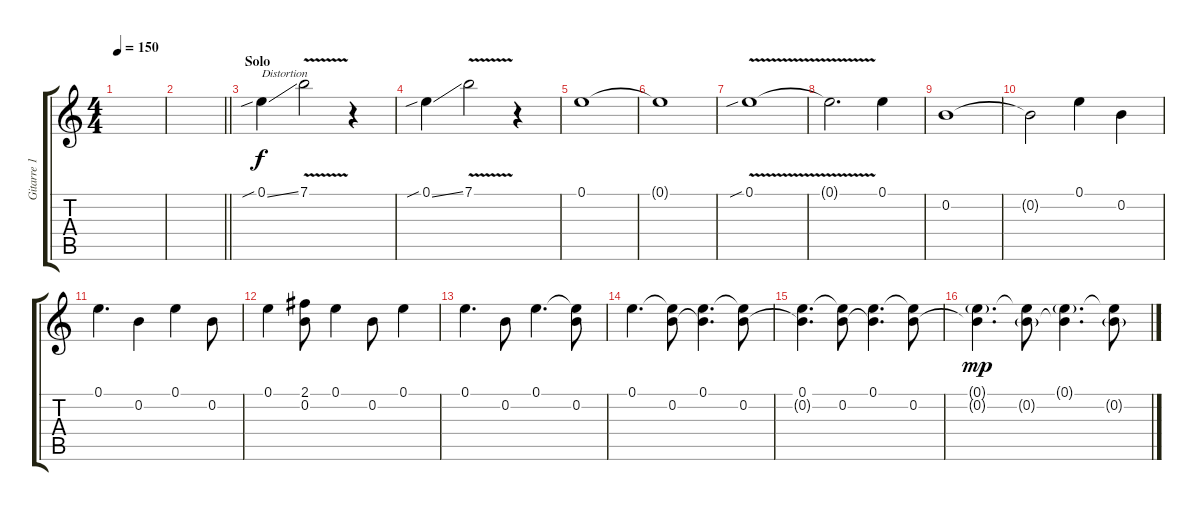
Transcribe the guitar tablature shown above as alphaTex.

\track ("Gitarre 1" "Gitarre 1") {instrument electricguitarclean}
\staff {score tabs}
\tuning (E4 B3 G3 D3 A2 E2) {hide}
\ts (4 4)
\tempo 150
\clef g2
\ks c
|
\barLineRight lightlight
|
\section ("" "Solo")
0.1{sib ss}.4{txt "Distortion" instrument distortionguitar} 7.1{v}.2 r.4 |
0.1{sib ss}.4 7.1{v}.2 r.4 |
0.1.1 |
0.1{t}.1 |
0.1{v sib}.1 |
0.1{t}.2{d} 0.1.4 |
0.2.1 |
0.2{t}.2 0.1.4 0.2.4 |
0.1.4{d} 0.2.4 0.1.4 0.2.8 |
0.1.4 (2.1 0.2).8 0.1.4 0.2.8 0.1.4 |
0.1.4{d} 0.2.8 0.1.4{d} (0.1{t} 0.2).8 |
0.1.4{d} (0.1{t} 0.2).8 (0.1 0.2{t}).4{d} (0.1{t} 0.2).8 |
(0.1 0.2{t}).4{d} (0.1{t} 0.2).8 (0.1 0.2{t}).4{d} (0.1{t} 0.2).8 |
(0.1{g} 0.2{t}).4{d dy mp} (0.1{t} 0.2{g}).8 (0.1{g} 0.2{t}).4{d} (0.1{t} 0.2{g}).8
